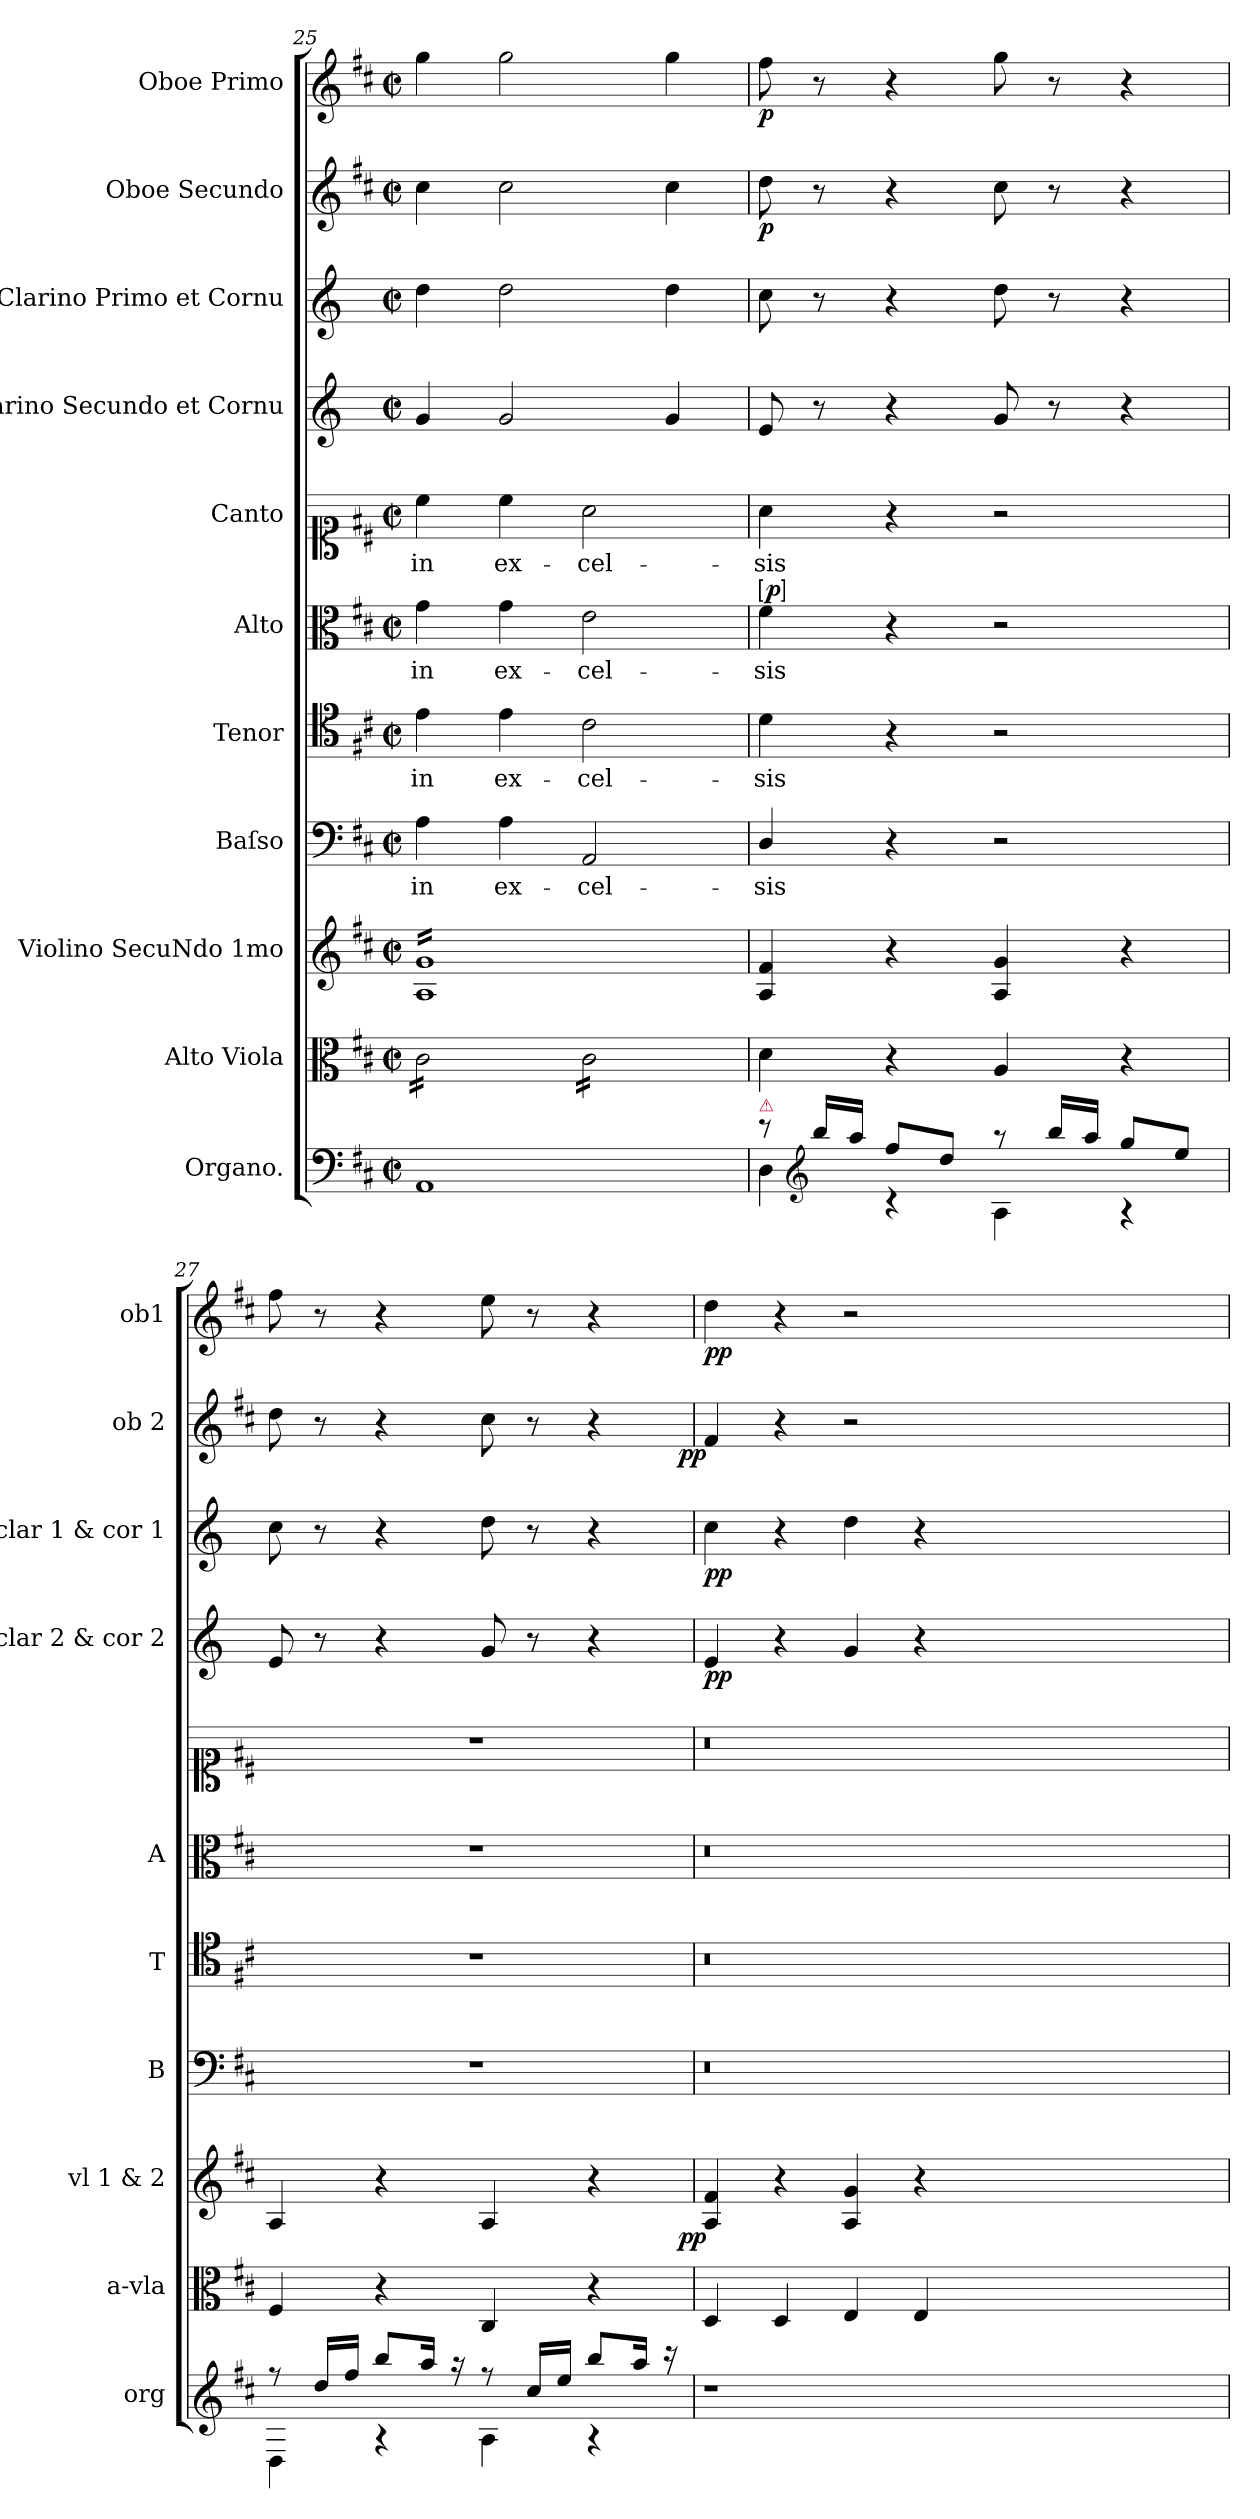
**kern	**kern	**kern	**dynam	**kern	**text	**kern	**text	**kern	**text	**dynam	**kern	**text	**kern	**dynam	**kern	**dynam	**kern	**dynam	**kern	**dynam
*part11	*part10	*part9	*part9	*part8	*part8	*part7	*part7	*part6	*part6	*part6	*part5	*part5	*part4	*part4	*part3	*part3	*part2	*part2	*part1	*part1
*staff11	*staff10	*staff9	*staff9	*staff8	*staff8	*staff7	*staff7	*staff6	*staff6	*staff6	*staff5	*staff5	*staff4	*staff4	*staff3	*staff3	*staff2	*staff2	*staff1	*staff1
*I"Organo.	*I"Alto Viola	*I"Violino SecuNdo 1mo	*	*I"Baſso	*	*I"Tenor	*	*I"Alto	*	*	*I"Canto	*	*I"Clarino Secundo et Cornu	*	*I"Clarino Primo et Cornu	*	*I"Oboe Secundo	*	*I"Oboe Primo	*
*I'org	*I'a-vla	*I'vl 1 & 2	*	*I'B	*	*I'T	*	*I'A	*	*	*	*	*I'clar 2 & cor 2	*	*I'clar 1 & cor 1	*	*I'ob 2	*	*I'ob1	*
*clefF4	*clefC3	*clefG2	*	*clefF4	*	*clefC4	*	*clefC3	*	*	*clefC1	*	*clefG2	*	*clefG2	*	*clefG2	*	*clefG2	*
*	*	*	*	*	*	*	*	*	*	*	*	*	*ITrd-1c-2	*	*ITrd-1c-2	*	*	*	*	*
*k[f#c#]	*k[f#c#]	*k[f#c#]	*	*k[f#c#]	*	*k[f#c#]	*	*k[f#c#]	*	*	*k[f#c#]	*	*k[f#c#]	*	*k[f#c#]	*	*k[f#c#]	*	*k[f#c#]	*
*D:	*D:	*D:	*	*D:	*	*D:	*	*D:	*	*	*D:	*	*D:	*	*D:	*	*D:	*	*D:	*
*M2/2	*M2/2	*M2/2	*	*M2/2	*	*M2/2	*	*M2/2	*	*	*M2/2	*	*M2/2	*	*M2/2	*	*M2/2	*	*M2/2	*
*met(c|)	*met(c|)	*met(c|)	*	*met(c|)	*	*met(c|)	*	*met(c|)	*	*	*met(c|)	*	*met(c|)	*	*met(c|)	*	*met(c|)	*	*met(c|)	*
=25	=25	=25	=25	=25	=25	=25	=25	=25	=25	=25	=25	=25	=25	=25	=25	=25	=25	=25	=25	=25
!	!	!	!	!	!	!	!	!	!	!	!	!LO:LY:i	!	!	!	!	!	!	!	!
*	*tremolo	*	*	*	*	*	*	*	*	*	*	*	*	*	*	*	*	*	*	*
*	*	*tremolo	*	*	*	*	*	*	*	*	*	*	*	*	*	*	*	*	*	*
1AA/	16c#\LL	16A/ 16g/LL	.	4A\	in	4e\	in	4g\	in	.	4cc#\	in	4a/	.	4ee\	.	4cc#\	.	4gg\	.
.	16c#\	16A/ 16g/	.	.	.	.	.	.	.	.	.	.	.	.	.	.	.	.	.	.
.	16c#\	16A/ 16g/	.	.	.	.	.	.	.	.	.	.	.	.	.	.	.	.	.	.
.	16c#\	16A/ 16g/	.	.	.	.	.	.	.	.	.	.	.	.	.	.	.	.	.	.
!	!	!	!	!	!	!	!	!	!	!	!	!LO:LY:i	!	!	!	!	!	!	!	!
.	16c#\	16A/ 16g/	.	4A\	ex-	4e\	ex-	4g\	ex-	.	4cc#\	ex-	2a/	.	2ee\	.	2cc#\	.	2gg\	.
.	16c#\	16A/ 16g/	.	.	.	.	.	.	.	.	.	.	.	.	.	.	.	.	.	.
.	16c#\	16A/ 16g/	.	.	.	.	.	.	.	.	.	.	.	.	.	.	.	.	.	.
.	16c#\JJ	16A/ 16g/	.	.	.	.	.	.	.	.	.	.	.	.	.	.	.	.	.	.
!	!	!	!	!	!	!	!	!	!	!	!	!LO:LY:i	!	!	!	!	!	!	!	!
.	16c#\LL	16A/ 16g/	.	2AA/	-cel-	2c#\	-cel-	2e\	-cel-	.	2a\	-cel-	.	.	.	.	.	.	.	.
.	16c#\	16A/ 16g/	.	.	.	.	.	.	.	.	.	.	.	.	.	.	.	.	.	.
.	16c#\	16A/ 16g/	.	.	.	.	.	.	.	.	.	.	.	.	.	.	.	.	.	.
.	16c#\	16A/ 16g/	.	.	.	.	.	.	.	.	.	.	.	.	.	.	.	.	.	.
.	16c#\	16A/ 16g/	.	.	.	.	.	.	.	.	.	.	4a/	.	4ee\	.	4cc#\	.	4gg\	.
.	16c#\	16A/ 16g/	.	.	.	.	.	.	.	.	.	.	.	.	.	.	.	.	.	.
.	16c#\	16A/ 16g/	.	.	.	.	.	.	.	.	.	.	.	.	.	.	.	.	.	.
.	16c#\JJ	16A/ 16g/JJ	.	.	.	.	.	.	.	.	.	.	.	.	.	.	.	.	.	.
*	*	*Xtremolo	*	*	*	*	*	*	*	*	*	*	*	*	*	*	*	*	*	*
*	*Xtremolo	*	*	*	*	*	*	*	*	*	*	*	*	*	*	*	*	*	*	*
=26	=26	=26	=26	=26	=26	=26	=26	=26	=26	=26	=26	=26	=26	=26	=26	=26	=26	=26	=26	=26
*^	*	*	*	*	*	*	*	*	*	*	*	*	*	*	*	*	*	*	*	*
!LO:TX:a:color=crimson:t=⚠	!	!	!	!	!	!	!	!	!	!	!	!	!	!	!	!	!	!	!	!	!
!	!	!	!	!	!	!	!	!	!	!	!LO:DY:a:ed=brack	!	!LO:LY:i	!	!	!	!	!	!	!	!
8r	4D\	4d\	4A/ 4f#/	.	4D/	-sis	4d\	-sis	4f#\	-sis	p	4a\	-sis	8f#/	.	8dd\	.	8dd\	p	8ff#\	p
*clefG2	*	*	*	*	*	*	*	*	*	*	*	*	*	*	*	*	*	*	*	*	*
16bb/LL	.	.	.	.	.	.	.	.	.	.	.	.	.	8r	.	8r	.	8r	.	8r	.
16aa/JJ	.	.	.	.	.	.	.	.	.	.	.	.	.	.	.	.	.	.	.	.	.
8ff#/L	4r	4r	4r	.	4r	.	4r	.	4r	.	.	4r	.	4r	.	4r	.	4r	.	4r	.
8dd/J	.	.	.	.	.	.	.	.	.	.	.	.	.	.	.	.	.	.	.	.	.
8r	4A\	4A/	4A/ 4g/	.	2r	.	2r	.	2r	.	.	2r	.	8a/	.	8ee\	.	8cc#\	.	8gg\	.
16bb/LL	.	.	.	.	.	.	.	.	.	.	.	.	.	8r	.	8r	.	8r	.	8r	.
16aa/JJ	.	.	.	.	.	.	.	.	.	.	.	.	.	.	.	.	.	.	.	.	.
8gg/L	4r	4r	4r	.	.	.	.	.	.	.	.	.	.	4r	.	4r	.	4r	.	4r	.
8ee/J	.	.	.	.	.	.	.	.	.	.	.	.	.	.	.	.	.	.	.	.	.
=27	=27	=27	=27	=27	=27	=27	=27	=27	=27	=27	=27	=27	=27	=27	=27	=27	=27	=27	=27	=27	=27
8r	4D\	4F#/	4A/	.	1r	.	1r	.	1r	.	.	1r	.	8f#/	.	8dd\	.	8dd\	.	8ff#\	.
16dd/LL	.	.	.	.	.	.	.	.	.	.	.	.	.	8r	.	8r	.	8r	.	8r	.
16ff#/JJ	.	.	.	.	.	.	.	.	.	.	.	.	.	.	.	.	.	.	.	.	.
8bb/L	4r	4r	4r	.	.	.	.	.	.	.	.	.	.	4r	.	4r	.	4r	.	4r	.
16aa/Jk	.	.	.	.	.	.	.	.	.	.	.	.	.	.	.	.	.	.	.	.	.
16r	.	.	.	.	.	.	.	.	.	.	.	.	.	.	.	.	.	.	.	.	.
8r	4A\	4C#/	4A/	.	.	.	.	.	.	.	.	.	.	8a/	.	8ee\	.	8cc#\	.	8ee\	.
16cc#/LL	.	.	.	.	.	.	.	.	.	.	.	.	.	8r	.	8r	.	8r	.	8r	.
16ee/JJ	.	.	.	.	.	.	.	.	.	.	.	.	.	.	.	.	.	.	.	.	.
8bb/L	4r	4r	4r	.	.	.	.	.	.	.	.	.	.	4r	.	4r	.	4r	.	4r	.
16aa/Jk	.	.	.	.	.	.	.	.	.	.	.	.	.	.	.	.	.	.	.	.	.
16r	.	.	.	.	.	.	.	.	.	.	.	.	.	.	.	.	.	.	.	.	.
*v	*v	*	*	*	*	*	*	*	*	*	*	*	*	*	*	*	*	*	*	*	*
=28	=28	=28	=28	=28	=28	=28	=28	=28	=28	=28	=28	=28	=28	=28	=28	=28	=28	=28	=28	=28
!	!	!	!LO:DY:b:rj	!	!	!	!	!	!	!	!	!	!	!	!	!	!	!LO:DY:rj	!	!
1r	4D/	4A/ 4f#/	pp	0.r	.	0.r	.	0.r	.	.	0.r	.	4f#/	pp.	4dd\	pp.	4f#/	pp.	4dd\	pp
.	4D/	4r	.	.	.	.	.	.	.	.	.	.	4r	.	4r	.	4r	.	4r	.
.	4E/	4A/ 4g/	.	.	.	.	.	.	.	.	.	.	4a/	.	4ee\	.	2r	.	2r	.
.	4E/	4r	.	.	.	.	.	.	.	.	.	.	4r	.	4r	.	.	.	.	.
0ryy	0ryy	0ryy	.	.	.	.	.	.	.	.	.	.	0ryy	.	0ryy	.	0ryy	.	0ryy	.
=	=	=	=	=	=	=	=	=	=	=	=	=	=	=	=	=	=	=	=	=
*-	*-	*-	*-	*-	*-	*-	*-	*-	*-	*-	*-	*-	*-	*-	*-	*-	*-	*-	*-	*-
